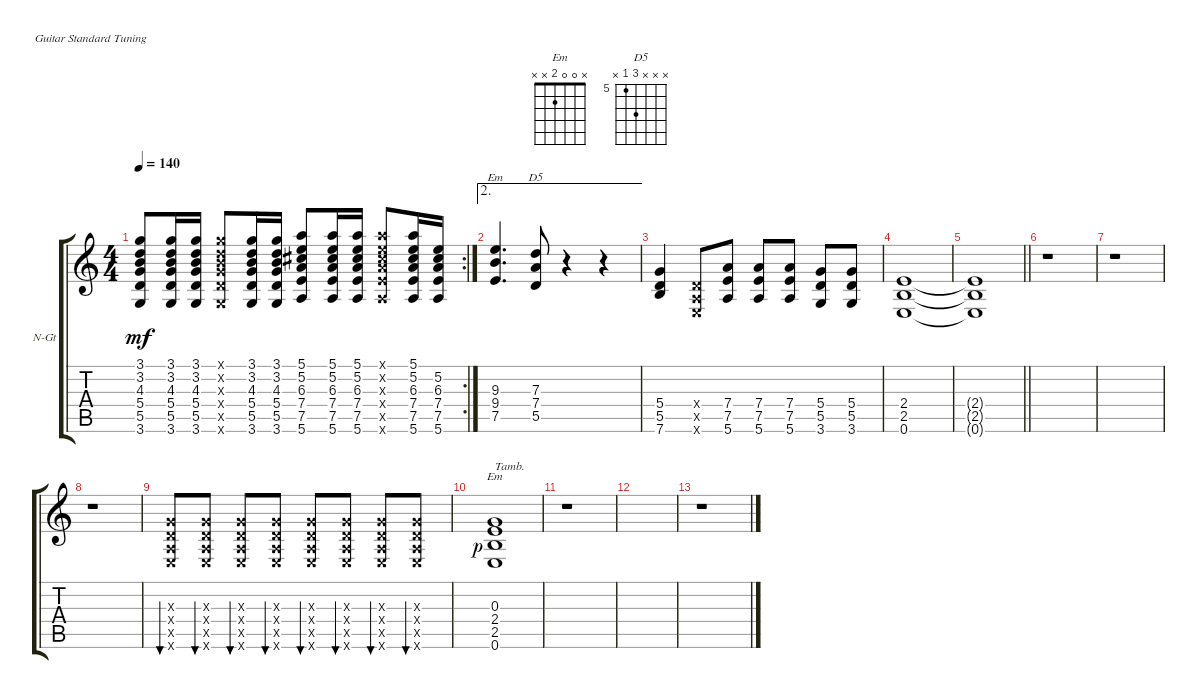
\defaultSystemsLayout 4
\bracketExtendMode groupsimilarinstruments
\firstSystemTrackNameOrientation horizontal
\otherSystemsTrackNameOrientation horizontal
\track ("Nylon Guitar" "N-Gt") {instrument acousticguitarnylon}
\staff {score tabs}
\tuning (E4 B3 G3 D3 A2 E2)
\chord ("Em" 7 8 9 9 7 6) {firstfret 7 barre 7}
\chord ("D5" x x x 7 5 x) {firstfret 5}
\chord ("Em" x 0 0 2 x x)
\rc 2
\ts (4 4)
\tempo 140
\clef g2
\scale
0.523077
\ks c
(3.6 5.5 5.4 4.3 3.2 3.1).8{dy mf} (3.6 5.5 5.4 4.3 3.2 3.1).16 (3.6 5.5 5.4 4.3 3.2 3.1).16 (3.6{x} 5.5{x} 5.4{x} 4.3{x} 3.2{x} 3.1{x}).8 (3.6 5.5 5.4 4.3 3.2 3.1).16 (3.6 5.5 5.4 4.3 3.2 3.1).16 (5.6 7.5 7.4 6.3 5.2 5.1).8 (5.6 7.5 7.4 6.3 5.2 5.1).16 (5.6 7.5 7.4 6.3 5.2 5.1).16 (5.6{x} 7.5{x} 7.4{x} 6.3{x} 5.2{x} 5.1{x}).8 (5.6 7.5 7.4 6.3 5.2 5.1).16 (5.6 7.5 7.4 6.3 5.2).16 |
\ae 2
\scale
0.5 (7.5 9.4 9.3).4{d ch "Em"} (5.5 7.4 7.3).8{ch "D5"} r.4 r.4 |
\scale
0.5 (7.6 5.5 5.4).4 (0.4{x} 0.5{x} 0.6{x}).8 (5.6 7.5 7.4).8 (7.4 7.5 5.6).8 (5.6 7.5 7.4).8 (3.6 5.5 5.4).8 (3.6 5.5 5.4).8 |
\scale
0.5 (0.6 2.5 2.4).1 |
\scale
0.5
\barLineRight lightlight
(0.6{t} 2.5{t} 2.4{t}).1 |
\scale
0.544118 r.1 |
\scale
0.455882 r.1 |
\scale
0.476923 r.1 |
\scale
0.523077 (0.3{x} 0.4{x} 0.5{x} 0.6{x}).8{bu 30} (0.3{x} 0.4{x} 0.5{x} 0.6{x}).8{bu 30} (0.3{x} 0.4{x} 0.5{x} 0.6{x}).8{bu 30} (0.3{x} 0.4{x} 0.5{x} 0.6{x}).8{bu 30} (0.3{x} 0.4{x} 0.5{x} 0.6{x}).8{bu 30} (0.3{x} 0.4{x} 0.5{x} 0.6{x}).8{bu 30} (0.3{x} 0.4{x} 0.5{x} 0.6{x}).8{bu 30} (0.3{x} 0.4{x} 0.5{x} 0.6{x}).8{bu 30} |
(0.6 2.5{rf 1} 2.4 0.3).1{ch "Em" txt "Tamb."} |
r.1 |
|
r.1
